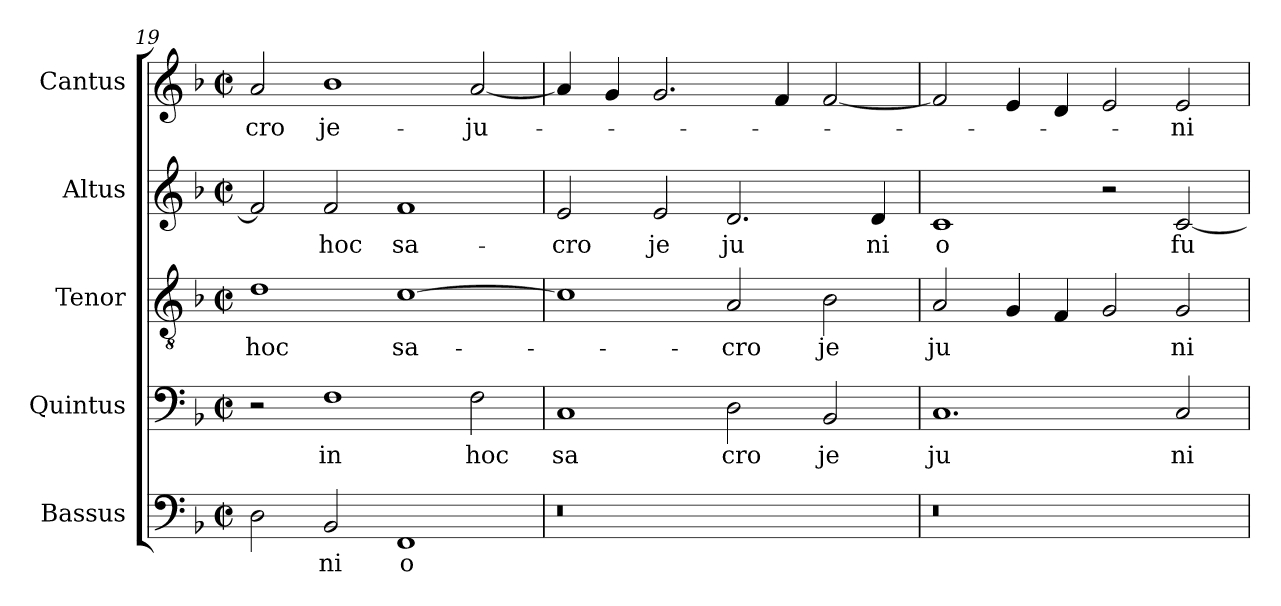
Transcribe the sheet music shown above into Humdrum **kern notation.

**kern	**text	**kern	**text	**kern	**text	**kern	**text	**kern	**text
*part5	*part5	*part4	*part4	*part3	*part3	*part2	*part2	*part1	*part1
*staff5	*staff5	*staff4	*staff4	*staff3	*staff3	*staff2	*staff2	*staff1	*staff1
*I"Bassus	*	*I"Quintus	*	*I"Tenor	*	*I"Altus	*	*I"Cantus	*
*clefF4	*	*clefF4	*	*clefGv2	*	*clefG2	*	*clefG2	*
*k[b-]	*	*k[b-]	*	*k[b-]	*	*k[b-]	*	*k[b-]	*
*F:	*	*F:	*	*F:	*	*F:	*	*F:	*
*M2/2	*	*M2/2	*	*M2/2	*	*M2/2	*	*M2/2	*
*met(c|)	*	*met(c|)	*	*met(c|)	*	*met(c|)	*	*met(c|)	*
=19	=19	=19	=19	=19	=19	=19	=19	=19	=19
!	!	!	!	!	!LO:LY:b:cj	!	!	!	!LO:LY:b:cj
2D\	.	2r	.	1d	hoc	2f/]	.	2a/	-cro
!	!LO:LY:b:cj	!	!LO:LY:b:cj	!	!	!	!LO:LY:b:cj	!	!LO:LY:b:cj
2BB-/	ni	1F	in	.	.	2f/	hoc	1b-	je-
!	!LO:LY:b:cj	!	!	!	!LO:LY:b:cj	!	!LO:LY:b:cj	!	!
1FF	o	.	.	[<1c	sa-	1f	sa-	.	.
!	!	!	!LO:LY:b:cj	!	!	!	!	!	!LO:LY:b:cj
.	.	2F\	hoc	.	.	.	.	[>2a/	-ju-
!!LO:PB:g=z
=20	=20	=20	=20	=20	=20	=20	=20	=20	=20
!	!	!	!LO:LY:b:cj	!	!	!	!LO:LY:b:cj	!	!
0r	.	1C	sa	1c]	.	2e/	-cro	4a/]	.
.	.	.	.	.	.	.	.	4g/	.
!	!	!	!	!	!	!	!LO:LY:b:cj	!	!
.	.	.	.	.	.	2e/	je	2.g/	.
!	!	!	!LO:LY:b:cj	!	!LO:LY:b:cj	!	!LO:LY:b:cj	!	!
.	.	2D\	cro	2A/	-cro	2.d/	ju	.	.
.	.	.	.	.	.	.	.	4f/	.
!	!	!	!LO:LY:b:cj	!	!LO:LY:b:cj	!	!	!	!
.	.	2BB-/	je	2B-\	je	.	.	[<2f/	.
!	!	!	!	!	!	!	!LO:LY:b:cj	!	!
.	.	.	.	.	.	4d/	ni	.	.
=21	=21	=21	=21	=21	=21	=21	=21	=21	=21
!	!	!	!LO:LY:b:cj	!	!LO:LY:b:cj	!	!LO:LY:b:cj	!	!
0r	.	1.C	ju	2A/	ju	1c	o	2f/]	.
.	.	.	.	4G/	.	.	.	4e/	.
.	.	.	.	4F/	.	.	.	4d/	.
.	.	.	.	2G/	.	2r	.	2e/	.
!	!	!	!LO:LY:b:cj	!	!LO:LY:b:cj	!	!LO:LY:b:cj	!	!LO:LY:b:cj
.	.	2C/	ni	2G/	ni	[<2c/	fu	2e/	-ni-
=	=	=	=	=	=	=	=	=	=
*-	*-	*-	*-	*-	*-	*-	*-	*-	*-
